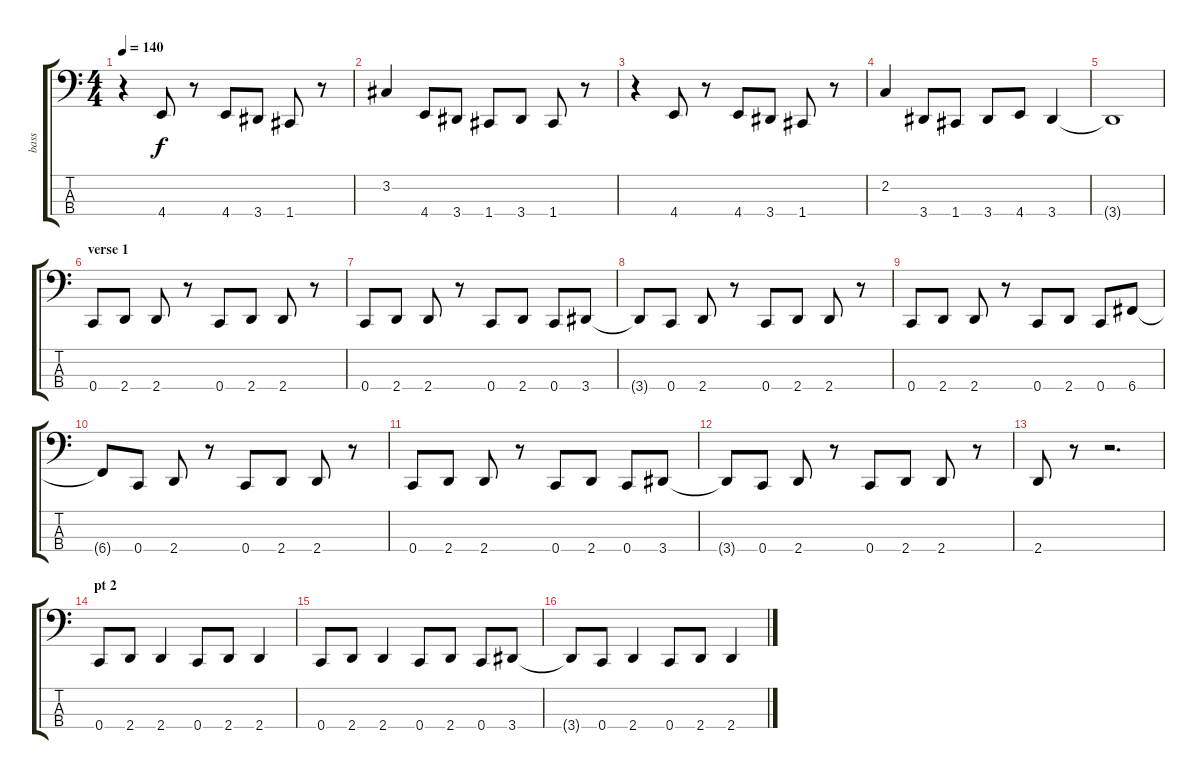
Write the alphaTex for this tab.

\track ("bass" "bass") {instrument electricbasspick}
\staff {score tabs}
\tuning (Eb2 Bb1 F1 C1) {hide}
\ts (4 4)
\tempo 140
\clef f4
\ks c
r.4{dy f} 4.4.8 r.8 4.4.8 3.4.8 1.4.8 r.8 |
3.2.4 4.4.8 3.4.8 1.4.8 3.4.8 1.4.8 r.8 |
r.4 4.4.8 r.8 4.4.8 3.4.8 1.4.8 r.8 |
2.2.4 3.4.8 1.4.8 3.4.8 4.4.8 3.4.4 |
3.4{t}.1 |
\section ("" "verse 1")
0.4.8 2.4.8 2.4.8 r.8 0.4.8 2.4.8 2.4.8 r.8 |
0.4.8 2.4.8 2.4.8 r.8 0.4.8 2.4.8 0.4.8 3.4.8 |
3.4{t}.8 0.4.8 2.4.8 r.8 0.4.8 2.4.8 2.4.8 r.8 |
0.4.8 2.4.8 2.4.8 r.8 0.4.8 2.4.8 0.4.8 6.4.8 |
6.4{t}.8 0.4.8 2.4.8 r.8 0.4.8 2.4.8 2.4.8 r.8 |
0.4.8 2.4.8 2.4.8 r.8 0.4.8 2.4.8 0.4.8 3.4.8 |
3.4{t}.8 0.4.8 2.4.8 r.8 0.4.8 2.4.8 2.4.8 r.8 |
2.4.8 r.8 r.2{d} |
\section ("" "pt 2")
0.4.8 2.4.8 2.4.4 0.4.8 2.4.8 2.4.4 |
0.4.8 2.4.8 2.4.4 0.4.8 2.4.8 0.4.8 3.4.8 |
3.4{t}.8 0.4.8 2.4.4 0.4.8 2.4.8 2.4.4
